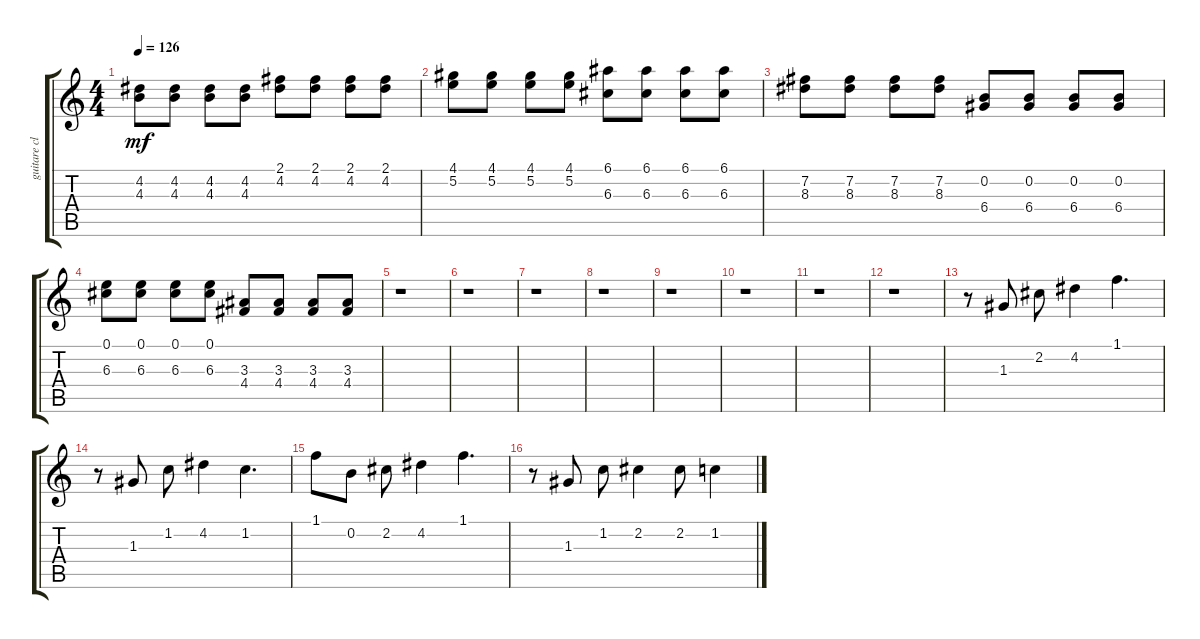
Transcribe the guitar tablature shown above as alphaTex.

\track ("guitare clean" "guitare cl") {instrument electricguitarclean}
\staff {score tabs}
\tuning (E4 B3 G3 D3 A2 E2) {hide}
\ts (4 4)
\tempo 126
\clef g2
\ks c
(4.2 4.3).8{dy mf} (4.2 4.3).8 (4.2 4.3).8 (4.2 4.3).8 (2.1 4.2).8 (2.1 4.2).8 (2.1 4.2).8 (2.1 4.2).8 |
(4.1 5.2).8 (4.1 5.2).8 (4.1 5.2).8 (4.1 5.2).8 (6.1 6.3).8 (6.1 6.3).8 (6.1 6.3).8 (6.1 6.3).8 |
(7.2 8.3).8 (7.2 8.3).8 (7.2 8.3).8 (7.2 8.3).8 (0.2 6.4).8 (0.2 6.4).8 (0.2 6.4).8 (0.2 6.4).8 |
(0.1 6.3).8 (0.1 6.3).8 (0.1 6.3).8 (0.1 6.3).8 (3.3 4.4).8 (3.3 4.4).8 (3.3 4.4).8 (3.3 4.4).8 |
r.1 |
r.1 |
r.1 |
r.1 |
r.1 |
r.1 |
r.1 |
r.1 |
r.8 1.3.8{instrument electricguitarclean} 2.2.8 4.2.4 1.1.4{d} |
r.8 1.3.8 1.2.8 4.2.4 1.2.4{d} |
1.1.8 0.2.8 2.2.8 4.2.4 1.1.4{d} |
r.8 1.3.8 1.2.8 2.2.4 2.2.8 1.2.4
